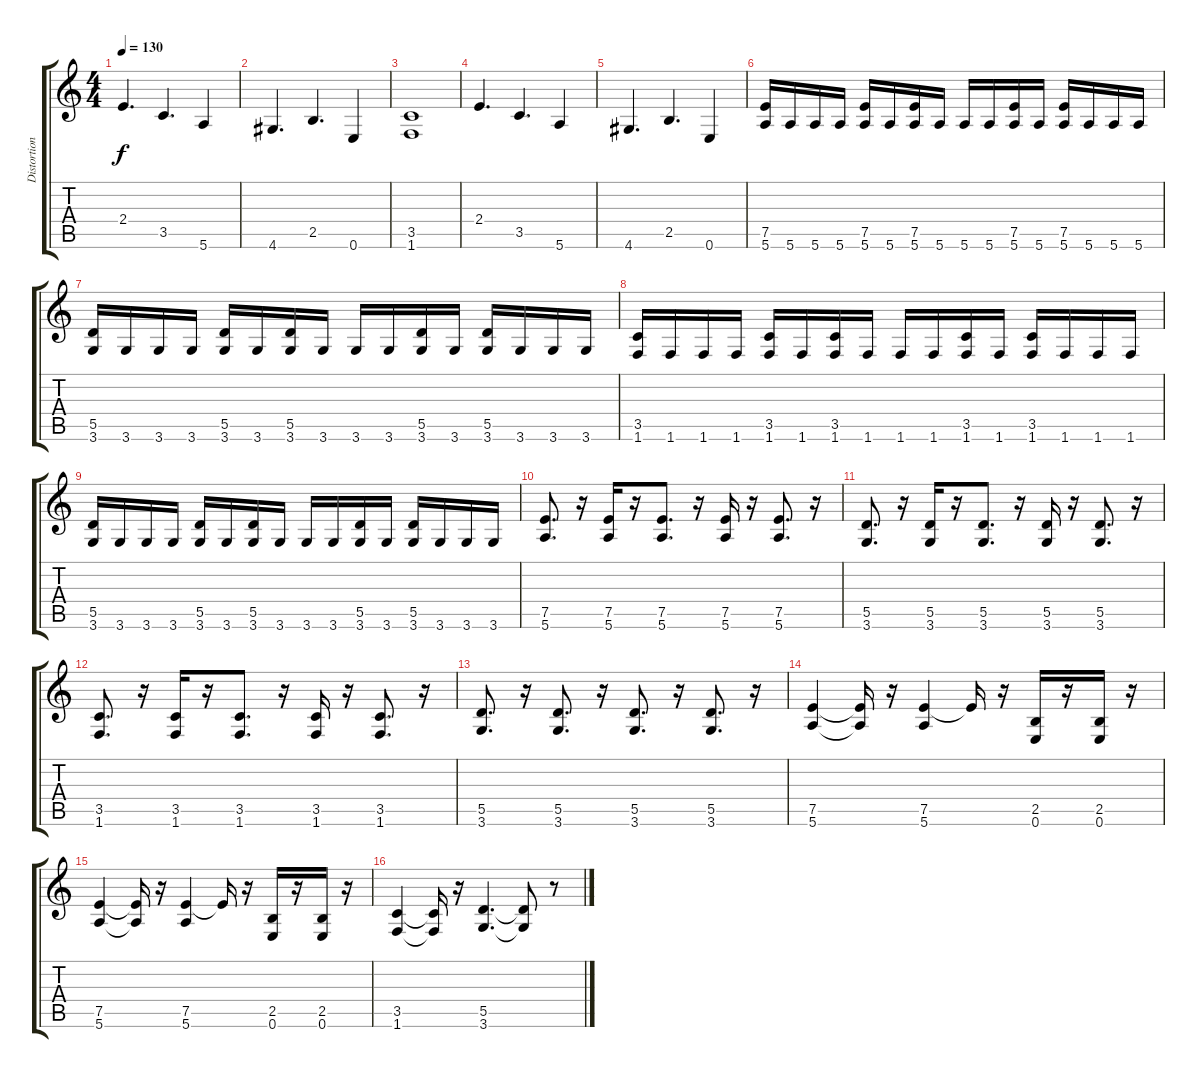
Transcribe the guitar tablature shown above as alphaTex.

\track ("Distortion Guitar" "Distortion") {instrument distortionguitar}
\staff {score tabs}
\tuning (E4 B3 G3 D3 A2 E2) {hide}
\ts (4 4)
\tempo 130
\clef g2
\ks c
2.4.4{d dy f} 3.5.4{d} 5.6.4 |
4.6.4{d} 2.5.4{d} 0.6.4 |
(3.5 1.6).1 |
2.4.4{d} 3.5.4{d} 5.6.4 |
4.6.4{d} 2.5.4{d} 0.6.4 |
(7.5 5.6).16 5.6.16 5.6.16 5.6.16 (7.5 5.6).16 5.6.16 (7.5 5.6).16 5.6.16 5.6.16 5.6.16 (7.5 5.6).16 5.6.16 (7.5 5.6).16 5.6.16 5.6.16 5.6.16 |
(5.5 3.6).16 3.6.16 3.6.16 3.6.16 (5.5 3.6).16 3.6.16 (5.5 3.6).16 3.6.16 3.6.16 3.6.16 (5.5 3.6).16 3.6.16 (5.5 3.6).16 3.6.16 3.6.16 3.6.16 |
(3.5 1.6).16 1.6.16 1.6.16 1.6.16 (3.5 1.6).16 1.6.16 (3.5 1.6).16 1.6.16 1.6.16 1.6.16 (3.5 1.6).16 1.6.16 (3.5 1.6).16 1.6.16 1.6.16 1.6.16 |
(5.5 3.6).16 3.6.16 3.6.16 3.6.16 (5.5 3.6).16 3.6.16 (5.5 3.6).16 3.6.16 3.6.16 3.6.16 (5.5 3.6).16 3.6.16 (5.5 3.6).16 3.6.16 3.6.16 3.6.16 |
(7.5 5.6).8{d} r.16 (7.5 5.6).16 r.16 (7.5 5.6).8{d} r.16 (7.5 5.6).16 r.16 (7.5 5.6).8{d} r.16 |
(5.5 3.6).8{d} r.16 (5.5 3.6).16 r.16 (5.5 3.6).8{d} r.16 (5.5 3.6).16 r.16 (5.5 3.6).8{d} r.16 |
(3.5 1.6).8{d} r.16 (3.5 1.6).16 r.16 (3.5 1.6).8{d} r.16 (3.5 1.6).16 r.16 (3.5 1.6).8{d} r.16 |
(5.5 3.6).8{d} r.16 (5.5 3.6).8{d} r.16 (5.5 3.6).8{d} r.16 (5.5 3.6).8{d} r.16 |
(7.5 5.6).4 (7.5{t} 5.6{t}).16 r.16 (7.5 5.6).4 7.5{t}.16 r.16 (2.5 0.6).16 r.16 (2.5 0.6).16 r.16 |
(7.5 5.6).4 (7.5{t} 5.6{t}).16 r.16 (7.5 5.6).4 7.5{t}.16 r.16 (2.5 0.6).16 r.16 (2.5 0.6).16 r.16 |
(3.5 1.6).4 (3.5{t} 1.6{t}).16 r.16 (5.5 3.6).4{d} (5.5{t} 3.6{t}).8 r.8
